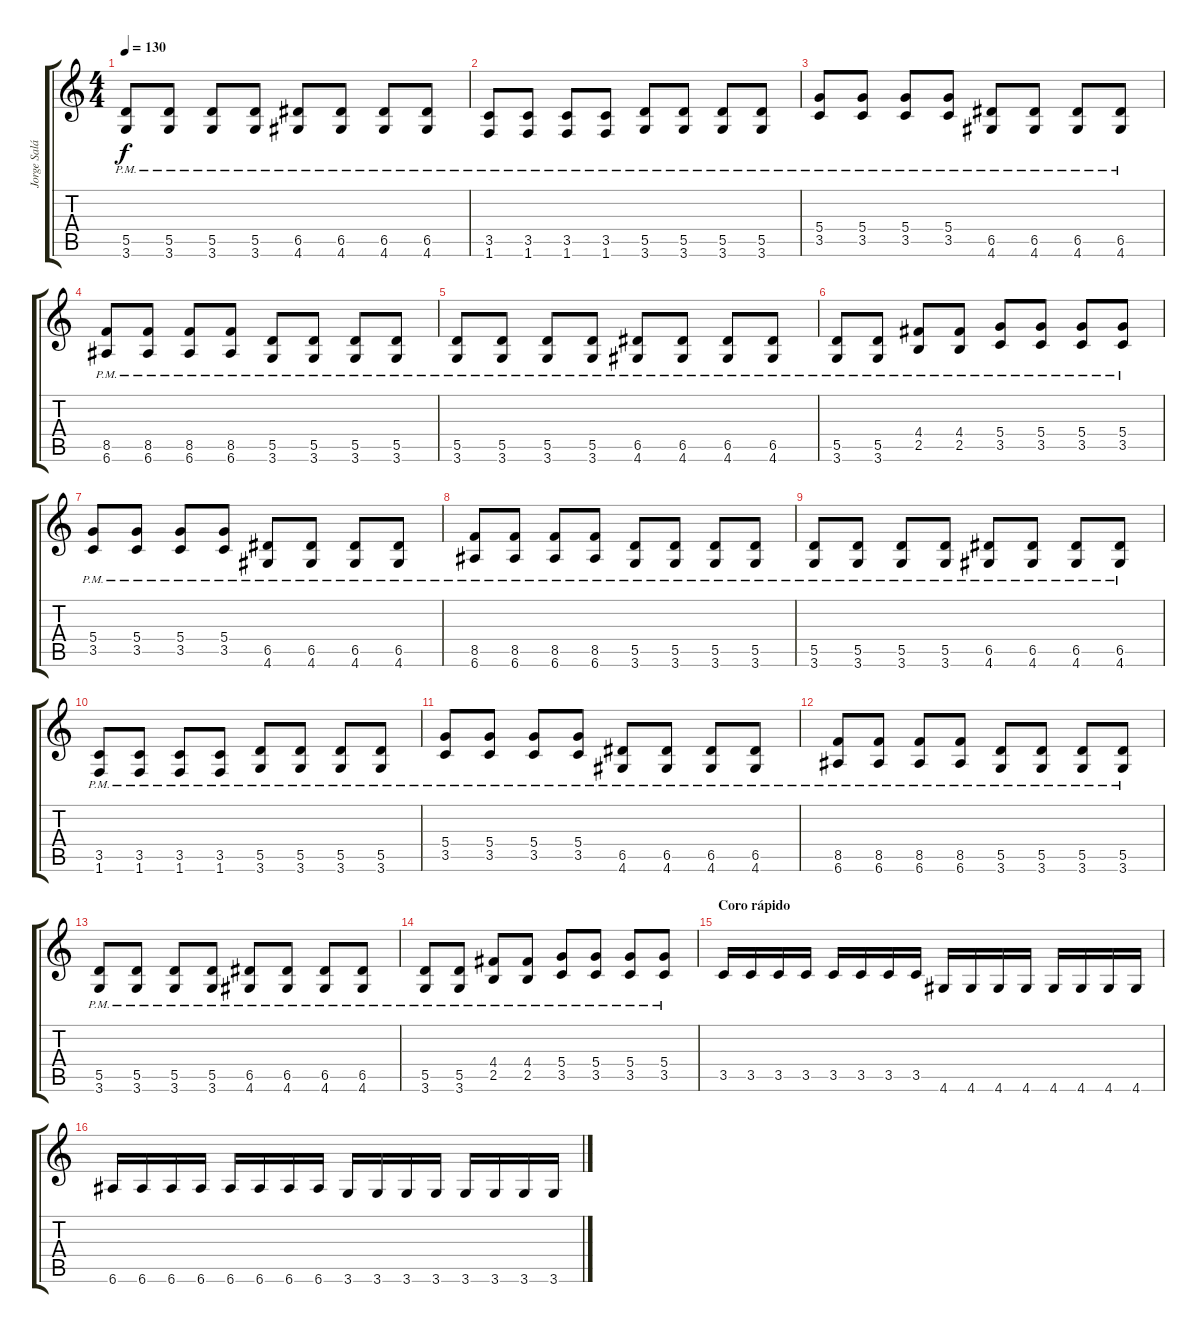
\track ("Jorge Salán" "Jorge Salá") {instrument distortionguitar}
\staff {score tabs}
\tuning (E4 B3 G3 D3 A2 E2) {hide}
\ts (4 4)
\tempo 130
\clef g2
\ks c
(5.5{pm} 3.6).8{dy f} (5.5{pm} 3.6).8 (5.5{pm} 3.6).8 (5.5{pm} 3.6).8 (6.5{pm} 4.6).8 (6.5{pm} 4.6).8 (6.5{pm} 4.6).8 (6.5{pm} 4.6).8 |
(3.5{pm} 1.6).8 (3.5{pm} 1.6).8 (3.5{pm} 1.6).8 (3.5{pm} 1.6).8 (5.5{pm} 3.6).8 (5.5{pm} 3.6).8 (5.5{pm} 3.6).8 (5.5{pm} 3.6).8 |
(5.4{pm} 3.5).8 (5.4{pm} 3.5).8 (5.4{pm} 3.5).8 (5.4{pm} 3.5).8 (6.5{pm} 4.6).8 (6.5{pm} 4.6).8 (6.5{pm} 4.6).8 (6.5{pm} 4.6).8 |
(8.5{pm} 6.6).8 (8.5{pm} 6.6).8 (8.5{pm} 6.6).8 (8.5{pm} 6.6).8 (5.5{pm} 3.6).8 (5.5{pm} 3.6).8 (5.5{pm} 3.6).8 (5.5{pm} 3.6).8 |
(5.5{pm} 3.6).8 (5.5{pm} 3.6).8 (5.5{pm} 3.6).8 (5.5{pm} 3.6).8 (6.5{pm} 4.6).8 (6.5{pm} 4.6).8 (6.5{pm} 4.6).8 (6.5{pm} 4.6).8 |
(5.5{pm} 3.6).8 (5.5{pm} 3.6).8 (4.4{pm} 2.5).8 (4.4{pm} 2.5).8 (5.4{pm} 3.5).8 (5.4{pm} 3.5).8 (5.4{pm} 3.5).8 (5.4{pm} 3.5).8 |
(5.4{pm} 3.5).8 (5.4{pm} 3.5).8 (5.4{pm} 3.5).8 (5.4{pm} 3.5).8 (6.5{pm} 4.6).8 (6.5{pm} 4.6).8 (6.5{pm} 4.6).8 (6.5{pm} 4.6).8 |
(8.5{pm} 6.6).8 (8.5{pm} 6.6).8 (8.5{pm} 6.6).8 (8.5{pm} 6.6).8 (5.5{pm} 3.6).8 (5.5{pm} 3.6).8 (5.5{pm} 3.6).8 (5.5{pm} 3.6).8 |
(5.5{pm} 3.6).8 (5.5{pm} 3.6).8 (5.5{pm} 3.6).8 (5.5{pm} 3.6).8 (6.5{pm} 4.6).8 (6.5{pm} 4.6).8 (6.5{pm} 4.6).8 (6.5{pm} 4.6).8 |
(3.5{pm} 1.6).8 (3.5{pm} 1.6).8 (3.5{pm} 1.6).8 (3.5{pm} 1.6).8 (5.5{pm} 3.6).8 (5.5{pm} 3.6).8 (5.5{pm} 3.6).8 (5.5{pm} 3.6).8 |
(5.4{pm} 3.5).8 (5.4{pm} 3.5).8 (5.4{pm} 3.5).8 (5.4{pm} 3.5).8 (6.5{pm} 4.6).8 (6.5{pm} 4.6).8 (6.5{pm} 4.6).8 (6.5{pm} 4.6).8 |
(8.5{pm} 6.6).8 (8.5{pm} 6.6).8 (8.5{pm} 6.6).8 (8.5{pm} 6.6).8 (5.5{pm} 3.6).8 (5.5{pm} 3.6).8 (5.5{pm} 3.6).8 (5.5{pm} 3.6).8 |
(5.5{pm} 3.6).8 (5.5{pm} 3.6).8 (5.5{pm} 3.6).8 (5.5{pm} 3.6).8 (6.5{pm} 4.6).8 (6.5{pm} 4.6).8 (6.5{pm} 4.6).8 (6.5{pm} 4.6).8 |
(5.5{pm} 3.6).8 (5.5{pm} 3.6).8 (4.4{pm} 2.5).8 (4.4{pm} 2.5).8 (5.4{pm} 3.5).8 (5.4{pm} 3.5).8 (5.4{pm} 3.5).8 (5.4{pm} 3.5).8 |
\section ("" "Coro rápido")
3.5.16 3.5.16 3.5.16 3.5.16 3.5.16 3.5.16 3.5.16 3.5.16 4.6.16 4.6.16 4.6.16 4.6.16 4.6.16 4.6.16 4.6.16 4.6.16 |
6.6.16 6.6.16 6.6.16 6.6.16 6.6.16 6.6.16 6.6.16 6.6.16 3.6.16 3.6.16 3.6.16 3.6.16 3.6.16 3.6.16 3.6.16 3.6.16
